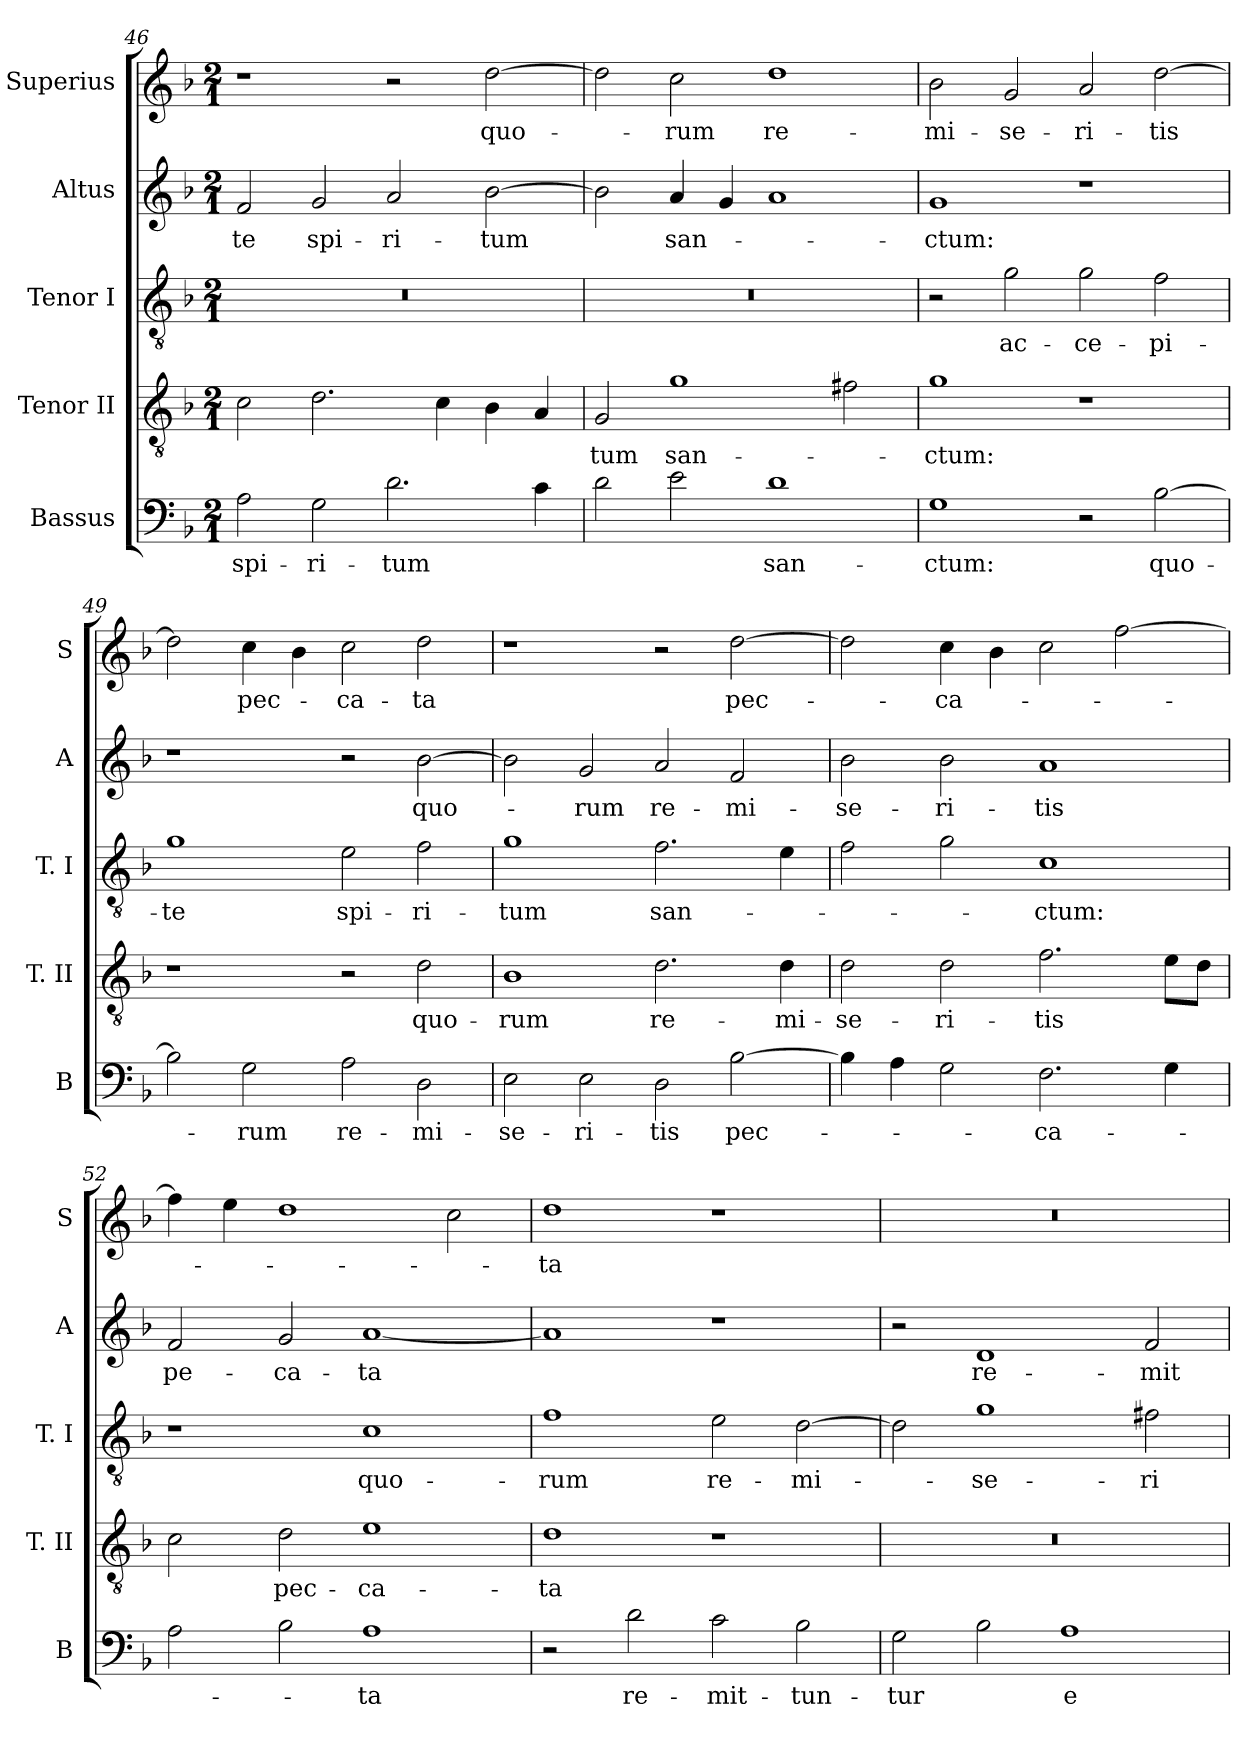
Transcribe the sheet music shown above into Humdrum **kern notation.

**kern	**text	**kern	**text	**kern	**text	**kern	**text	**kern	**text
*part5	*part5	*part4	*part4	*part3	*part3	*part2	*part2	*part1	*part1
*staff5	*staff5	*staff4	*staff4	*staff3	*staff3	*staff2	*staff2	*staff1	*staff1
*I"Bassus	*	*I"Tenor II	*	*I"Tenor I	*	*I"Altus	*	*I"Superius	*
*I'B	*	*I'T. II	*	*I'T. I	*	*I'A	*	*I'S	*
*clefF4	*	*clefGv2	*	*clefGv2	*	*clefG2	*	*clefG2	*
*k[b-]	*	*k[b-]	*	*k[b-]	*	*k[b-]	*	*k[b-]	*
*F:	*	*F:	*	*F:	*	*F:	*	*F:	*
*M2/1	*	*M2/1	*	*M2/1	*	*M2/1	*	*M2/1	*
=46	=46	=46	=46	=46	=46	=46	=46	=46	=46
2A	spi-	2c	.	0r	.	2f	-te	1r	.
2G	-ri-	2.d	.	.	.	2g	spi-	.	.
2.d	-tum	.	.	.	.	2a	-ri-	2r	.
.	.	4c	.	.	.	.	.	.	.
.	.	4B-	.	.	.	[2b-	-tum	[2dd	quo-
4c	.	4A	.	.	.	.	.	.	.
=47	=47	=47	=47	=47	=47	=47	=47	=47	=47
2d	.	2G	-tum	0r	.	2b-]	.	2dd]	.
2e	.	1g	san-	.	.	4a	san-	2cc	-rum
.	.	.	.	.	.	4g	.	.	.
1d	san-	.	.	.	.	1a	.	1dd	re-
.	.	2f#X	.	.	.	.	.	.	.
=48	=48	=48	=48	=48	=48	=48	=48	=48	=48
1G	-ctum:	1g	-ctum:	2r	.	1g	-ctum:	2b-	-mi-
.	.	.	.	2g	ac-	.	.	2g	-se-
2r	.	1r	.	2g	-ce-	1r	.	2a	-ri-
[2B-	quo-	.	.	2f	-pi-	.	.	[2dd	-tis
=49	=49	=49	=49	=49	=49	=49	=49	=49	=49
2B-]	.	1r	.	1g	-te	1r	.	2dd]	.
2G	-rum	.	.	.	.	.	.	4cc	pec-
.	.	.	.	.	.	.	.	4b-	.
2A	re-	2r	.	2e	spi-	2r	.	2cc	-ca-
2D	-mi-	2d	quo-	2f	-ri-	[2b-	quo-	2dd	-ta
=50	=50	=50	=50	=50	=50	=50	=50	=50	=50
2E	-se-	1B-	-rum	1g	-tum	2b-]	.	1r	.
2E	-ri-	.	.	.	.	2g	-rum	.	.
2D	-tis	2.d	re-	2.f	san-	2a	re-	2r	.
[2B-	pec-	.	.	.	.	2f	-mi-	[2dd	pec-
.	.	4d	-mi-	4e	.	.	.	.	.
=51	=51	=51	=51	=51	=51	=51	=51	=51	=51
4B-]	.	2d	-se-	2f	.	2b-	-se-	2dd]	.
4A	.	.	.	.	.	.	.	.	.
2G	.	2d	-ri-	2g	.	2b-	-ri-	4cc	-ca-
.	.	.	.	.	.	.	.	4b-	.
2.F	-ca-	2.f	-tis	1c	-ctum:	1a	-tis	2cc	.
.	.	.	.	.	.	.	.	[2ff	.
4G	.	8eL	.	.	.	.	.	.	.
.	.	8dJ	.	.	.	.	.	.	.
=52	=52	=52	=52	=52	=52	=52	=52	=52	=52
2A	.	2c	.	1r	.	2f	pe-	4ff]	.
.	.	.	.	.	.	.	.	4ee	.
2B-	.	2d	pec-	.	.	2g	-ca-	1dd	.
1A	-ta	1e	-ca-	1c	quo-	[1a	-ta	.	.
.	.	.	.	.	.	.	.	2cc	.
=53	=53	=53	=53	=53	=53	=53	=53	=53	=53
2r	.	1d	-ta	1f	-rum	1a]	.	1dd	-ta
2d	re-	.	.	.	.	.	.	.	.
2c	-mit-	1r	.	2e	re-	1r	.	1r	.
2B-	-tun-	.	.	[2d	-mi-	.	.	.	.
=54	=54	=54	=54	=54	=54	=54	=54	=54	=54
2G	-tur	0r	.	2d]	.	2r	.	0r	.
2B-	.	.	.	1g	-se-	1d	re-	.	.
1A	e-	.	.	.	.	.	.	.	.
.	.	.	.	2f#X	-ri-	2f	-mit-	.	.
=	=	=	=	=	=	=	=	=	=
*-	*-	*-	*-	*-	*-	*-	*-	*-	*-
